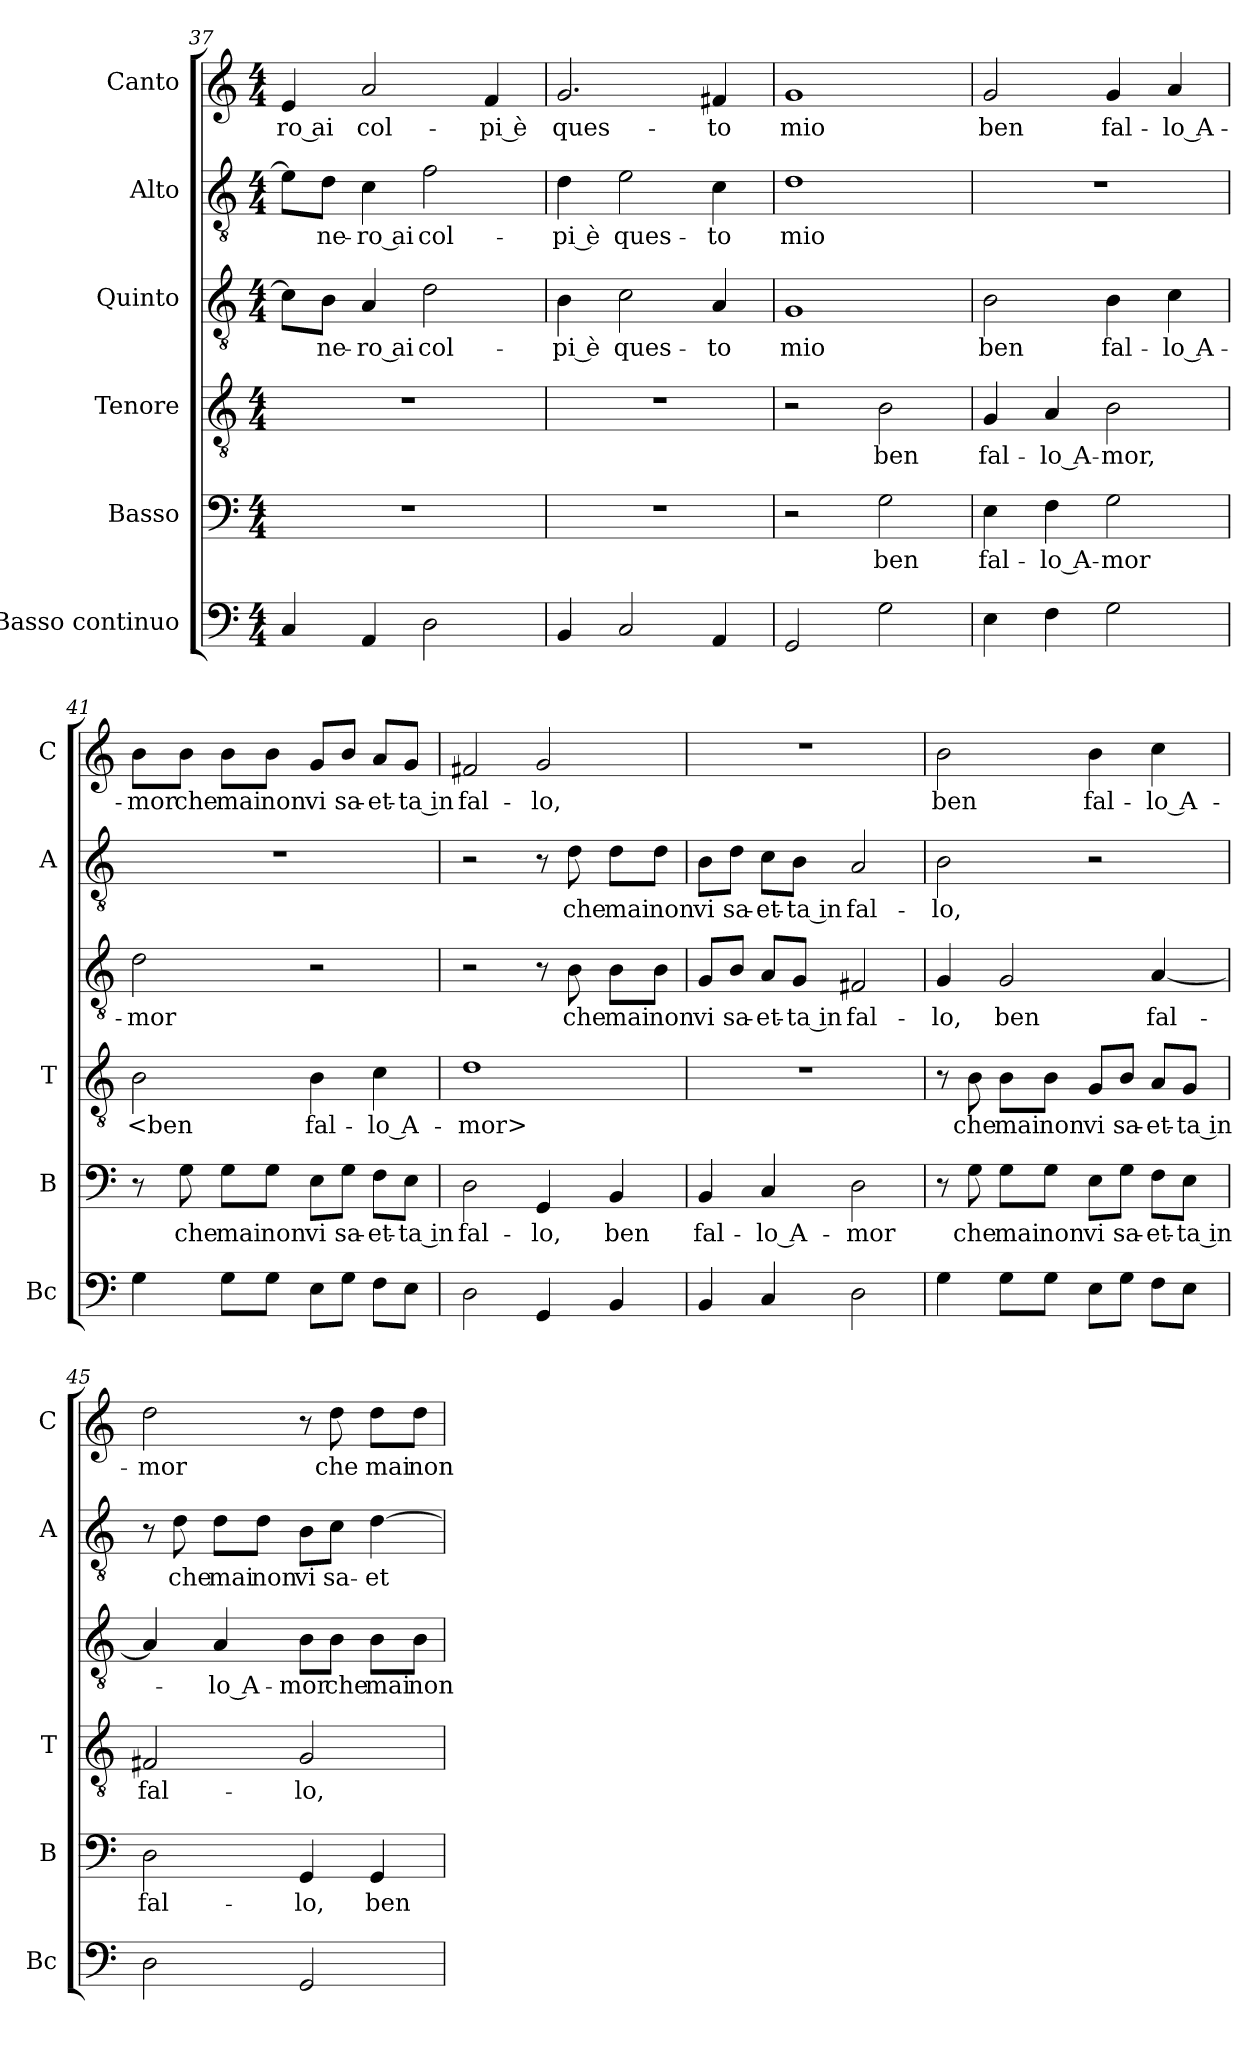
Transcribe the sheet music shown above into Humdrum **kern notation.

**kern	**kern	**text	**kern	**text	**kern	**text	**kern	**text	**kern	**text
*part6	*part5	*part5	*part4	*part4	*part3	*part3	*part2	*part2	*part1	*part1
*staff6	*staff5	*staff5	*staff4	*staff4	*staff3	*staff3	*staff2	*staff2	*staff1	*staff1
*I"Basso continuo	*I"Basso	*	*I"Tenore	*	*I"Quinto	*	*I"Alto	*	*I"Canto	*
*I'Bc	*I'B	*	*I'T	*	*	*	*I'A	*	*I'C	*
*clefF4	*clefF4	*	*clefGv2	*	*clefGv2	*	*clefGv2	*	*clefG2	*
*k[]	*k[]	*	*k[]	*	*k[]	*	*k[]	*	*k[]	*
*C:	*C:	*	*C:	*	*C:	*	*C:	*	*C:	*
*M4/4	*M4/4	*	*M4/4	*	*M4/4	*	*M4/4	*	*M4/4	*
=37	=37	=37	=37	=37	=37	=37	=37	=37	=37	=37
4C	1r	.	1r	.	8c\L]	.	8e\L]	.	4e	-ro ai
.	.	.	.	.	8B\J	-ne-	8d\J	-ne-	.	.
4AA	.	.	.	.	4A	-ro ai	4c	-ro ai	2a	col-
2D	.	.	.	.	2d	col-	2f	col-	.	.
.	.	.	.	.	.	.	.	.	4f	-pi è
=38	=38	=38	=38	=38	=38	=38	=38	=38	=38	=38
4BB	1r	.	1r	.	4B	-pi è	4d	-pi è	2.g	ques-
2C	.	.	.	.	2c	ques-	2e	ques-	.	.
4AA	.	.	.	.	4A	-to	4c	-to	4f#X	-to
=39	=39	=39	=39	=39	=39	=39	=39	=39	=39	=39
2GG	2r	.	2r	.	1G	mio	1d	mio	1g	mio
2G	2G	ben	2B	ben	.	.	.	.	.	.
=40	=40	=40	=40	=40	=40	=40	=40	=40	=40	=40
4E	4E	fal-	4G	fal-	2B	ben	1r	.	2g	ben
4F	4F	-lo A-	4A	-lo A-	.	.	.	.	.	.
2G	2G	-mor	2B	-mor,	4B	fal-	.	.	4g	fal-
.	.	.	.	.	4c	-lo A-	.	.	4a	-lo A-
=41	=41	=41	=41	=41	=41	=41	=41	=41	=41	=41
4G	8r	.	2B	<ben	2d	-mor	1r	.	8b\L	-mor
.	8G	che	.	.	.	.	.	.	8b\J	che
8G\L	8G\L	mai	.	.	.	.	.	.	8b\L	mai
8G\J	8G\J	non	.	.	.	.	.	.	8b\J	non
8E\L	8E\L	vi	4B	fal-	2r	.	.	.	8g/L	vi
8G\J	8G\J	sa-	.	.	.	.	.	.	8b/J	sa-
8F\L	8F\L	-et-	4c	-lo A-	.	.	.	.	8a/L	-et-
8E\J	8E\J	-ta in	.	.	.	.	.	.	8g/J	-ta in
=42	=42	=42	=42	=42	=42	=42	=42	=42	=42	=42
2D	2D	fal-	1d	-mor>	2r	.	2r	.	2f#X	fal-
4GG	4GG	-lo,	.	.	8r	.	8r	.	2g	-lo,
.	.	.	.	.	8B	che	8d	che	.	.
4BB	4BB	ben	.	.	8B\L	mai	8d\L	mai	.	.
.	.	.	.	.	8B\J	non	8d\J	non	.	.
=43	=43	=43	=43	=43	=43	=43	=43	=43	=43	=43
4BB	4BB	fal-	1r	.	8G/L	vi	8B\L	vi	1r	.
.	.	.	.	.	8B/J	sa-	8d\J	sa-	.	.
4C	4C	-lo A-	.	.	8A/L	-et-	8c\L	-et-	.	.
.	.	.	.	.	8G/J	-ta in	8B\J	-ta in	.	.
2D	2D	-mor	.	.	2F#X	fal-	2A	fal-	.	.
=44	=44	=44	=44	=44	=44	=44	=44	=44	=44	=44
4G	8r	.	8r	.	4G	-lo,	2B	-lo,	2b	ben
.	8G	che	8B	che	.	.	.	.	.	.
8G\L	8G\L	mai	8B\L	mai	2G	ben	.	.	.	.
8G\J	8G\J	non	8B\J	non	.	.	.	.	.	.
8E\L	8E\L	vi	8G/L	vi	.	.	2r	.	4b	fal-
8G\J	8G\J	sa-	8B/J	sa-	.	.	.	.	.	.
8F\L	8F\L	-et-	8A/L	-et-	[4A	fal-	.	.	4cc	-lo A-
8E\J	8E\J	-ta in	8G/J	-ta in	.	.	.	.	.	.
=45	=45	=45	=45	=45	=45	=45	=45	=45	=45	=45
2D	2D	fal-	2F#X	fal-	4A]	.	8r	.	2dd	-mor
.	.	.	.	.	.	.	8d	che	.	.
.	.	.	.	.	4A	-lo A-	8d\L	mai	.	.
.	.	.	.	.	.	.	8d\J	non	.	.
2GG	4GG	-lo,	2G	-lo,	8B\L	-mor	8B\L	vi	8r	.
.	.	.	.	.	8B\J	che	8c\J	sa-	8dd	che
.	4GG	ben	.	.	8B\L	mai	[4d	-et-	8dd\L	mai
.	.	.	.	.	8B\J	non	.	.	8dd\J	non
=	=	=	=	=	=	=	=	=	=	=
*-	*-	*-	*-	*-	*-	*-	*-	*-	*-	*-
